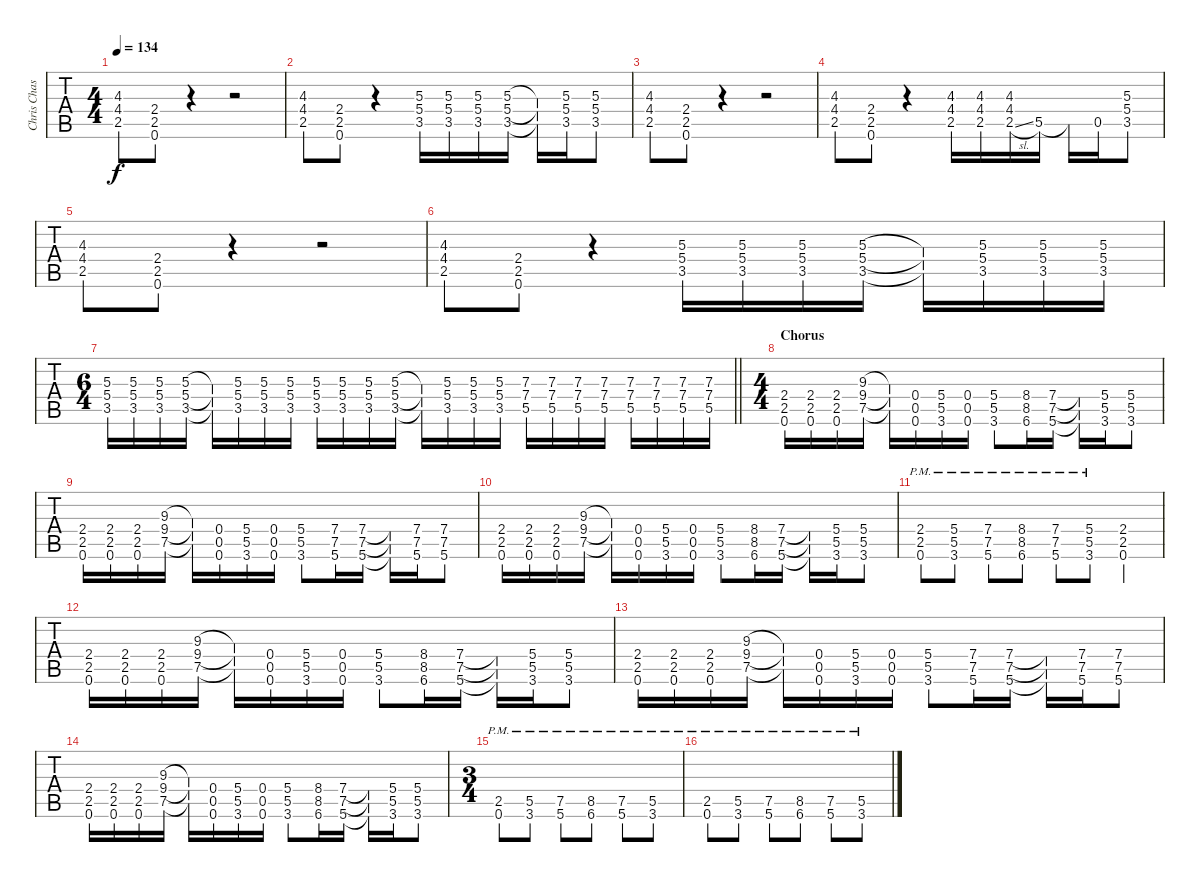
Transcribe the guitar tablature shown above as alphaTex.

\track ("Chris Chasse - Guitar One" "Chris Chas") {instrument distortionguitar}
\staff {tabs}
\tuning (Eb4 Bb3 Gb3 Db3 Ab2 Eb2) {hide}
\ts (4 4)
\tempo 134
\clef g2
\ks c
(4.3 4.4 2.5).8{dy f} (2.4 2.5 0.6).8 r.4 r.2 |
(4.3 4.4 2.5).8 (2.4 2.5 0.6).8 r.4 (5.3 5.4 3.5).16 (5.3 5.4 3.5).16 (5.3 5.4 3.5).16 (5.3 5.4 3.5).16 (5.3{t} 5.4{t} 3.5{t}).16 (5.3 5.4 3.5).16 (5.3 5.4 3.5).8 |
(4.3 4.4 2.5).8 (2.4 2.5 0.6).8 r.4 r.2 |
(4.3 4.4 2.5).8 (2.4 2.5 0.6).8 r.4 (4.3 4.4 2.5).16 (4.3 4.4 2.5).16 (4.3 4.4 2.5{sl}).16 5.5.16 5.5{t}.16 0.5.16 (5.3 5.4 3.5).8 |
(4.3 4.4 2.5).8 (2.4 2.5 0.6).8 r.4 r.2 |
(4.3 4.4 2.5).8 (2.4 2.5 0.6).8 r.4 (5.3 5.4 3.5).16 (5.3 5.4 3.5).16 (5.3 5.4 3.5).16 (5.3 5.4 3.5).16 (5.3{t} 5.4{t} 3.5{t}).16 (5.3 5.4 3.5).16 (5.3 5.4 3.5).16 (5.3 5.4 3.5).16 |
\ts (6 4)
\barLineRight lightlight
(5.3 5.4 3.5).16 (5.3 5.4 3.5).16 (5.3 5.4 3.5).16 (5.3 5.4 3.5).16 (5.3{t} 5.4{t} 3.5{t}).16 (5.3 5.4 3.5).16 (5.3 5.4 3.5).16 (5.3 5.4 3.5).16 (5.3 5.4 3.5).16 (5.3 5.4 3.5).16 (5.3 5.4 3.5).16 (5.3 5.4 3.5).16 (5.3{t} 5.4{t} 3.5{t}).16 (5.3 5.4 3.5).16 (5.3 5.4 3.5).16 (5.3 5.4 3.5).16 (7.3 7.4 5.5).16 (7.3 7.4 5.5).16 (7.3 7.4 5.5).16 (7.3 7.4 5.5).16 (7.3 7.4 5.5).16 (7.3 7.4 5.5).16 (7.3 7.4 5.5).16 (7.3 7.4 5.5).16 |
\ts (4 4)
\section ("" "Chorus")
(2.4 2.5 0.6).16 (2.4 2.5 0.6).16 (2.4 2.5 0.6).16 (9.3 9.4 7.5).16 (9.3{t} 9.4{t} 7.5{t}).16 (0.4 0.5 0.6).16 (5.4 5.5 3.6).16 (0.4 0.5 0.6).16 (5.4 5.5 3.6).8 (8.4 8.5 6.6).16 (7.4 7.5 5.6).16 (7.4{t} 7.5{t} 5.6{t}).16 (5.4 5.5 3.6).16 (5.4 5.5 3.6).8 |
(2.4 2.5 0.6).16 (2.4 2.5 0.6).16 (2.4 2.5 0.6).16 (9.3 9.4 7.5).16 (9.3{t} 9.4{t} 7.5{t}).16 (0.4 0.5 0.6).16 (5.4 5.5 3.6).16 (0.4 0.5 0.6).16 (5.4 5.5 3.6).8 (7.4 7.5 5.6).16 (7.4 7.5 5.6).16 (7.4{t} 7.5{t} 5.6{t}).16 (7.4 7.5 5.6).16 (7.4 7.5 5.6).8 |
(2.4 2.5 0.6).16 (2.4 2.5 0.6).16 (2.4 2.5 0.6).16 (9.3 9.4 7.5).16 (9.3{t} 9.4{t} 7.5{t}).16 (0.4 0.5 0.6).16 (5.4 5.5 3.6).16 (0.4 0.5 0.6).16 (5.4 5.5 3.6).8 (8.4 8.5 6.6).16 (7.4 7.5 5.6).16 (7.4{t} 7.5{t} 5.6{t}).16 (5.4 5.5 3.6).16 (5.4 5.5 3.6).8 |
(2.4{pm} 2.5{pm} 0.6{pm}).8 (5.4{pm} 5.5{pm} 3.6{pm}).8 (7.4{pm} 7.5{pm} 5.6{pm}).8 (8.4{pm} 8.5{pm} 6.6{pm}).8 (7.4{pm} 7.5{pm} 5.6{pm}).8 (5.4{pm} 5.5{pm} 3.6{pm}).8 (2.4 2.5 0.6).4 |
(2.4 2.5 0.6).16 (2.4 2.5 0.6).16 (2.4 2.5 0.6).16 (9.3 9.4 7.5).16 (9.3{t} 9.4{t} 7.5{t}).16 (0.4 0.5 0.6).16 (5.4 5.5 3.6).16 (0.4 0.5 0.6).16 (5.4 5.5 3.6).8 (8.4 8.5 6.6).16 (7.4 7.5 5.6).16 (7.4{t} 7.5{t} 5.6{t}).16 (5.4 5.5 3.6).16 (5.4 5.5 3.6).8 |
(2.4 2.5 0.6).16 (2.4 2.5 0.6).16 (2.4 2.5 0.6).16 (9.3 9.4 7.5).16 (9.3{t} 9.4{t} 7.5{t}).16 (0.4 0.5 0.6).16 (5.4 5.5 3.6).16 (0.4 0.5 0.6).16 (5.4 5.5 3.6).8 (7.4 7.5 5.6).16 (7.4 7.5 5.6).16 (7.4{t} 7.5{t} 5.6{t}).16 (7.4 7.5 5.6).16 (7.4 7.5 5.6).8 |
(2.4 2.5 0.6).16 (2.4 2.5 0.6).16 (2.4 2.5 0.6).16 (9.3 9.4 7.5).16 (9.3{t} 9.4{t} 7.5{t}).16 (0.4 0.5 0.6).16 (5.4 5.5 3.6).16 (0.4 0.5 0.6).16 (5.4 5.5 3.6).8 (8.4 8.5 6.6).16 (7.4 7.5 5.6).16 (7.4{t} 7.5{t} 5.6{t}).16 (5.4 5.5 3.6).16 (5.4 5.5 3.6).8 |
\ts (3 4)
(2.5{pm} 0.6{pm}).8 (5.5{pm} 3.6{pm}).8 (7.5{pm} 5.6{pm}).8 (8.5{pm} 6.6{pm}).8 (7.5{pm} 5.6{pm}).8 (5.5{pm} 3.6{pm}).8 |
(2.5{pm} 0.6{pm}).8 (5.5{pm} 3.6{pm}).8 (7.5{pm} 5.6{pm}).8 (8.5{pm} 6.6{pm}).8 (7.5{pm} 5.6{pm}).8 (5.5{pm} 3.6{pm}).8
